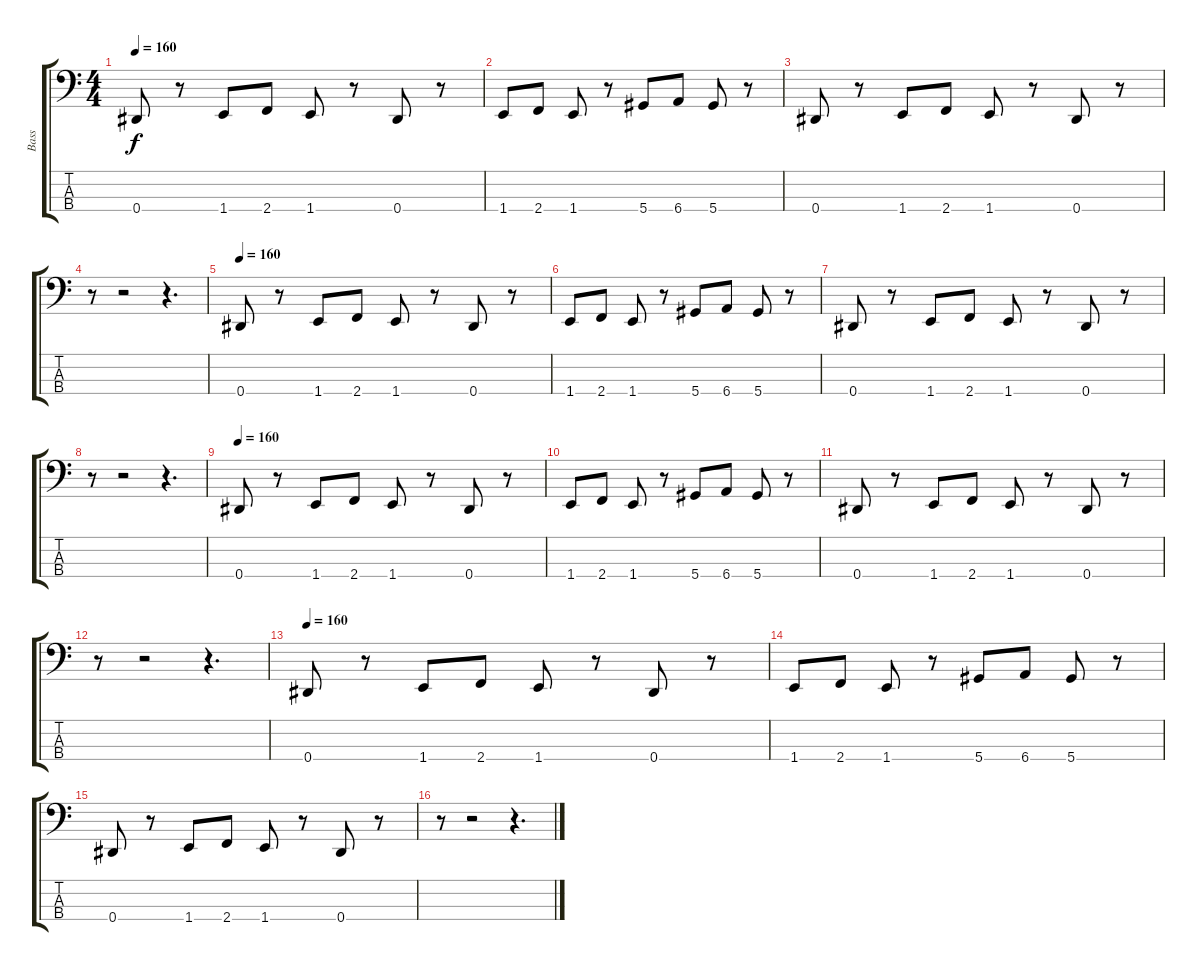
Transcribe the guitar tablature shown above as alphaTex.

\track ("Bass" "Bass") {instrument electricbassfinger}
\staff {score tabs}
\tuning (Gb2 Db2 Ab1 Eb1) {hide}
\ts (4 4)
\tempo 160
\clef f4
\ks c
0.4.8{dy f} r.8 1.4.8 2.4.8 1.4.8 r.8 0.4.8 r.8 |
1.4.8 2.4.8 1.4.8 r.8 5.4.8 6.4.8 5.4.8 r.8 |
0.4.8 r.8 1.4.8 2.4.8 1.4.8 r.8 0.4.8 r.8 |
r.8 r.2 r.4{d} |
\tempo 160
0.4.8 r.8 1.4.8 2.4.8 1.4.8 r.8 0.4.8 r.8 |
1.4.8 2.4.8 1.4.8 r.8 5.4.8 6.4.8 5.4.8 r.8 |
0.4.8 r.8 1.4.8 2.4.8 1.4.8 r.8 0.4.8 r.8 |
r.8 r.2 r.4{d} |
\tempo 160
0.4.8 r.8 1.4.8 2.4.8 1.4.8 r.8 0.4.8 r.8 |
1.4.8 2.4.8 1.4.8 r.8 5.4.8 6.4.8 5.4.8 r.8 |
0.4.8 r.8 1.4.8 2.4.8 1.4.8 r.8 0.4.8 r.8 |
r.8 r.2 r.4{d} |
\tempo 160
0.4.8 r.8 1.4.8 2.4.8 1.4.8 r.8 0.4.8 r.8 |
1.4.8 2.4.8 1.4.8 r.8 5.4.8 6.4.8 5.4.8 r.8 |
0.4.8 r.8 1.4.8 2.4.8 1.4.8 r.8 0.4.8 r.8 |
r.8 r.2 r.4{d}
